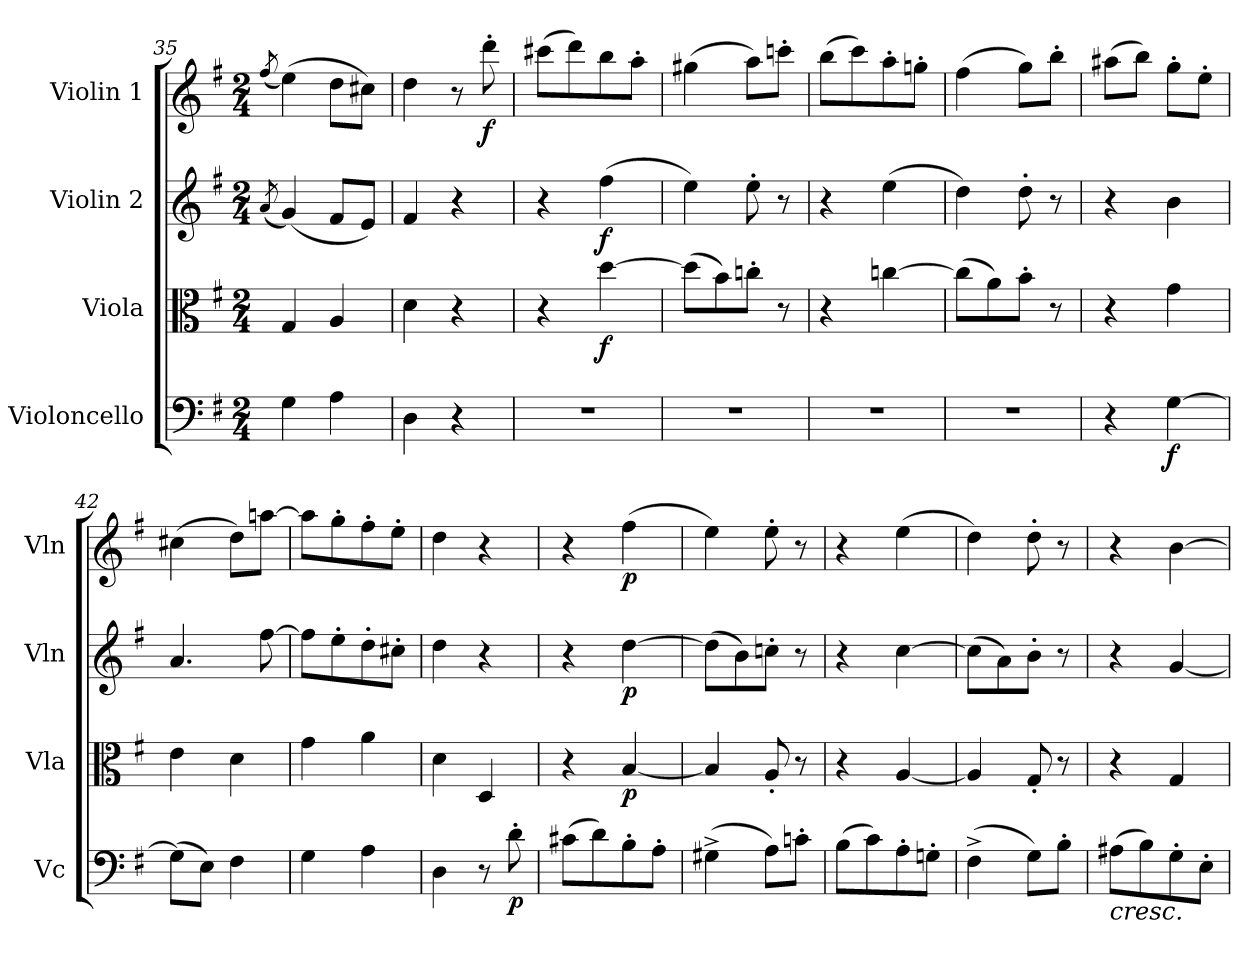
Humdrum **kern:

**kern	**dynam	**kern	**dynam	**kern	**dynam	**kern	**dynam
*part4	*part4	*part3	*part3	*part2	*part2	*part1	*part1
*staff4	*staff4	*staff3	*staff3	*staff2	*staff2	*staff1	*staff1
*I"Violoncello	*	*I"Viola	*	*I"Violin 2	*	*I"Violin 1	*
*I'Vc	*	*I'Vla	*	*I'Vln	*	*I'Vln	*
!!LO:LB:g=z
*clefF4	*	*clefC3	*	*clefG2	*	*clefG2	*
*k[f#]	*	*k[f#]	*	*k[f#]	*	*k[f#]	*
*M2/4	*	*M2/4	*	*M2/4	*	*M2/4	*
=35	=35	=35	=35	=35	=35	=35	=35
.	.	.	.	(8qa/	.	(8qff#/	.
4G\	.	4G/	.	(4g/)	.	(4ee\)	.
4A\	.	4A/	.	8f#/L	.	8dd\L	.
.	.	.	.	8e/J)	.	8cc#X\J)	.
=36	=36	=36	=36	=36	=36	=36	=36
4D\	.	4d\	.	4f#/	.	4dd\	.
4r	.	4r	.	4r	.	8r	.
!	!	!	!	!	!	!	!LO:DY:b
.	.	.	.	.	.	8ddd'\	f
=37	=37	=37	=37	=37	=37	=37	=37
2r	.	4r	.	4r	.	(8ccc#X\L	.
.	.	.	.	.	.	8ddd\)	.
!	!	!	!LO:DY:b	!	!LO:DY:b	!	!
.	.	[4dd\	f	(4ff#\	f	8bb\	.
.	.	.	.	.	.	8aa'\J	.
=38	=38	=38	=38	=38	=38	=38	=38
2r	.	(8dd\L]	.	4ee\)	.	(4gg#X\	.
.	.	8b\)	.	.	.	.	.
.	.	8ccn'\J	.	8ee'\	.	8aa\L)	.
.	.	8r	.	8r	.	8cccn'\J	.
=39	=39	=39	=39	=39	=39	=39	=39
2r	.	4r	.	4r	.	(8bb\L	.
.	.	.	.	.	.	8ccc\)	.
.	.	[4ccn\	.	(4ee\	.	8aa'\	.
.	.	.	.	.	.	8ggn'\J	.
=40	=40	=40	=40	=40	=40	=40	=40
2r	.	(8cc\L]	.	4dd\)	.	(4ff#\	.
.	.	8a\)	.	.	.	.	.
.	.	8b'\J	.	8dd'\	.	8gg\L)	.
.	.	8r	.	8r	.	8bb'\J	.
=41	=41	=41	=41	=41	=41	=41	=41
4r	.	4r	.	4r	.	(8aa#X\L	.
.	.	.	.	.	.	8bb\J)	.
!	!LO:DY:b	!	!	!	!	!	!
[4G\	f	4g\	.	4b\	.	8gg'\L	.
.	.	.	.	.	.	8ee'\J	.
!!LO:LB:g=z
=42	=42	=42	=42	=42	=42	=42	=42
(8G\L]	.	4e\	.	4.a/	.	(4cc#X\	.
8E\J)	.	.	.	.	.	.	.
4F#\	.	4d\	.	.	.	8dd\L)	.
.	.	.	.	[8ff#\	.	[8aan\J	.
=43	=43	=43	=43	=43	=43	=43	=43
4G\	.	4g\	.	8ff#\L]	.	8aa\L]	.
.	.	.	.	8ee'\	.	8gg'\	.
4A\	.	4a\	.	8dd'\	.	8ff#'\	.
.	.	.	.	8cc#X'\J	.	8ee'\J	.
=44	=44	=44	=44	=44	=44	=44	=44
4D\	.	4d\	.	4dd\	.	4dd\	.
8r	.	4D/	.	4r	.	4r	.
!	!LO:DY:b	!	!	!	!	!	!
8d'\	p	.	.	.	.	.	.
=45	=45	=45	=45	=45	=45	=45	=45
(8c#X\L	.	4r	.	4r	.	4r	.
8d\)	.	.	.	.	.	.	.
!	!	!	!LO:DY:b	!	!LO:DY:b	!	!LO:DY:b
8B'\	.	[4B/	p	[4dd\	p	(4ff#\	p
8A'\J	.	.	.	.	.	.	.
=46	=46	=46	=46	=46	=46	=46	=46
(4G#X^\	.	4B/]	.	(8dd\L]	.	4ee\)	.
.	.	.	.	8b\)	.	.	.
8A\L)	.	8A'/	.	8ccn'\J	.	8ee'\	.
8cn'\J	.	8r	.	8r	.	8r	.
=47	=47	=47	=47	=47	=47	=47	=47
(8B\L	.	4r	.	4r	.	4r	.
8c\)	.	.	.	.	.	.	.
8A'\	.	[4A/	.	[4cc\	.	(4ee\	.
8Gn'\J	.	.	.	.	.	.	.
!!LO:LB:g=z
=48	=48	=48	=48	=48	=48	=48	=48
(4F#^\	.	4A/]	.	(8cc\L]	.	4dd\)	.
.	.	.	.	8a\)	.	.	.
8G\L)	.	8G'/	.	8b'\J	.	8dd'\	.
8B'\J	.	8r	.	8r	.	8r	.
=49	=49	=49	=49	=49	=49	=49	=49
!LO:TX:b:i:t=cresc.	!	!	!	!	!	!	!
(8A#X\L	.	4r	.	4r	.	4r	.
8B\)	.	.	.	.	.	.	.
8G'\	.	4G/	.	[4g/	.	[4b\	.
8E'\J	.	.	.	.	.	.	.
=	=	=	=	=	=	=	=
*-	*-	*-	*-	*-	*-	*-	*-
